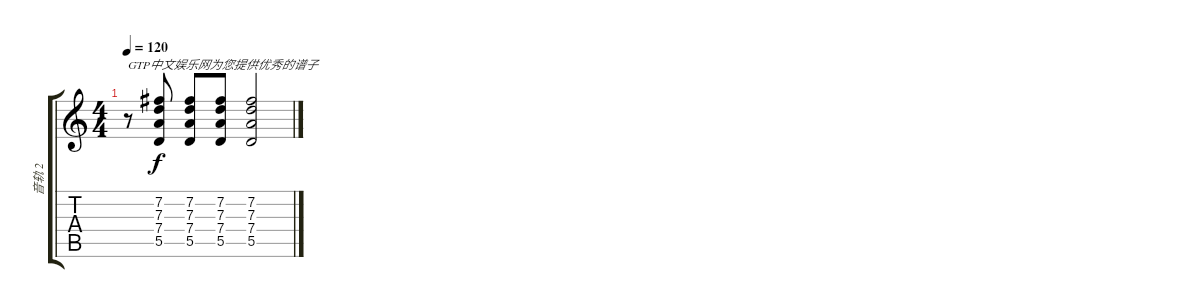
\track ("音轨 2" "音轨 2") {instrument acousticguitarsteel}
\staff {score tabs}
\tuning (E4 B3 G3 D3 A2 E2) {hide}
\ts (4 4)
\tempo 120
\clef g2
\ks c
r.8{txt "GTP中文娱乐网为您提供优秀的谱子" dy f} (7.2 7.3 7.4 5.5).8 (7.2 7.3 7.4 5.5).8 (7.2 7.3 7.4 5.5).8 (7.2 7.3 7.4 5.5).2
